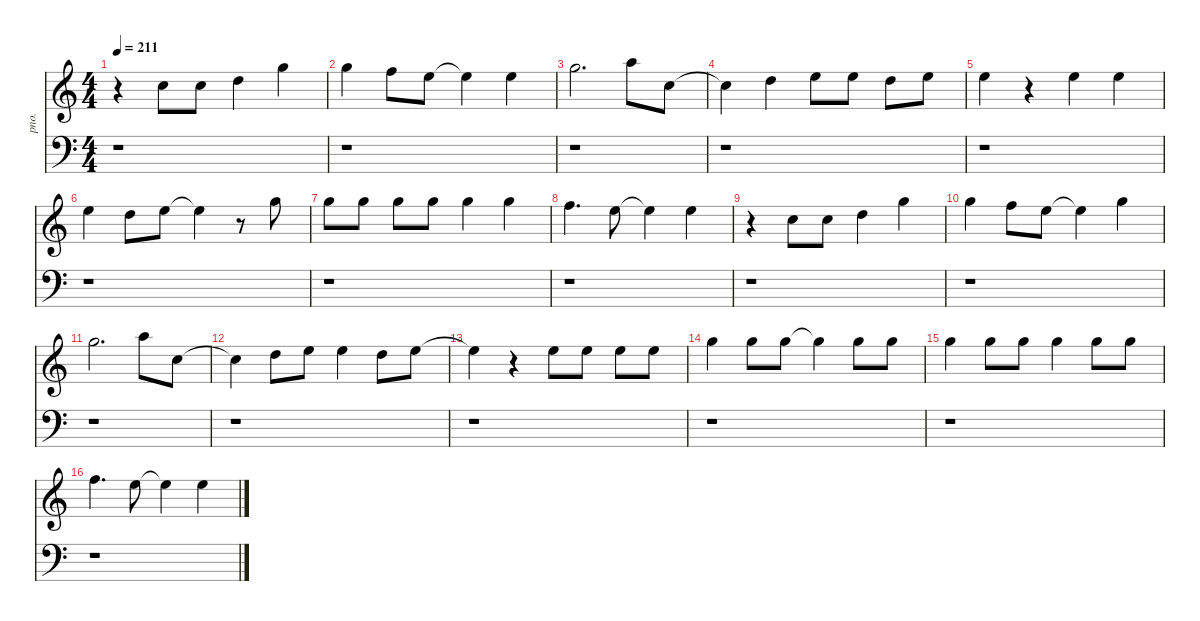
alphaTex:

\defaultSystemsLayout 4
\hideDynamics
\bracketExtendMode nobrackets
\track ("Chorus" "pno.") {instrument acousticgrandpiano}
\staff {score}
\tuning (E4 B3 G3 D3 A2 E2)
\ts (4 4)
\tempo 211
\clef g2
\ks c
r.4{dy ff} 8.1.8 8.1.8 10.1.4 15.1.4 |
15.1.4 13.1.8 12.1.8 12.1{t}.4 12.1.4 |
15.1.2{d} 17.1.8 13.2.8 |
13.2{t}.4 10.1.4 12.1.8 12.1.8 10.1.8 12.1.8 |
12.1.4 r.4 12.1.4 12.1.4 |
12.1.4 10.1.8 12.1.8 12.1{t}.4 r.8 15.1.8 |
15.1.8 15.1.8 15.1.8 15.1.8 15.1.4 15.1.4 |
13.1.4{d} 12.1.8 12.1{t}.4 12.1.4 |
r.4 8.1.8 8.1.8 10.1.4 15.1.4 |
15.1.4 13.1.8 12.1.8 12.1{t}.4 15.1.4 |
15.1.2{d} 17.1.8 13.2.8 |
13.2{t}.4 10.1.8 12.1.8 12.1.4 10.1.8 12.1.8 |
12.1{t}.4 r.4 12.1.8 12.1.8 12.1.8 12.1.8 |
15.1.4 15.1.8 15.1.8 15.1{t}.4 15.1.8 15.1.8 |
15.1.4 15.1.8 15.1.8 15.1.4 15.1.8 15.1.8 |
13.1.4{d} 12.1.8 12.1{t}.4 12.1.4
\staff {score}
\tuning (G2 D2 A1 E1 B0)
\clef f4
\ottava regular
\simile none
\ks c
r.1{dy mf} |
r.1 |
r.1 |
r.1 |
r.1 |
r.1 |
r.1 |
r.1 |
r.1 |
r.1 |
r.1 |
r.1 |
r.1 |
r.1 |
r.1 |
r.1
